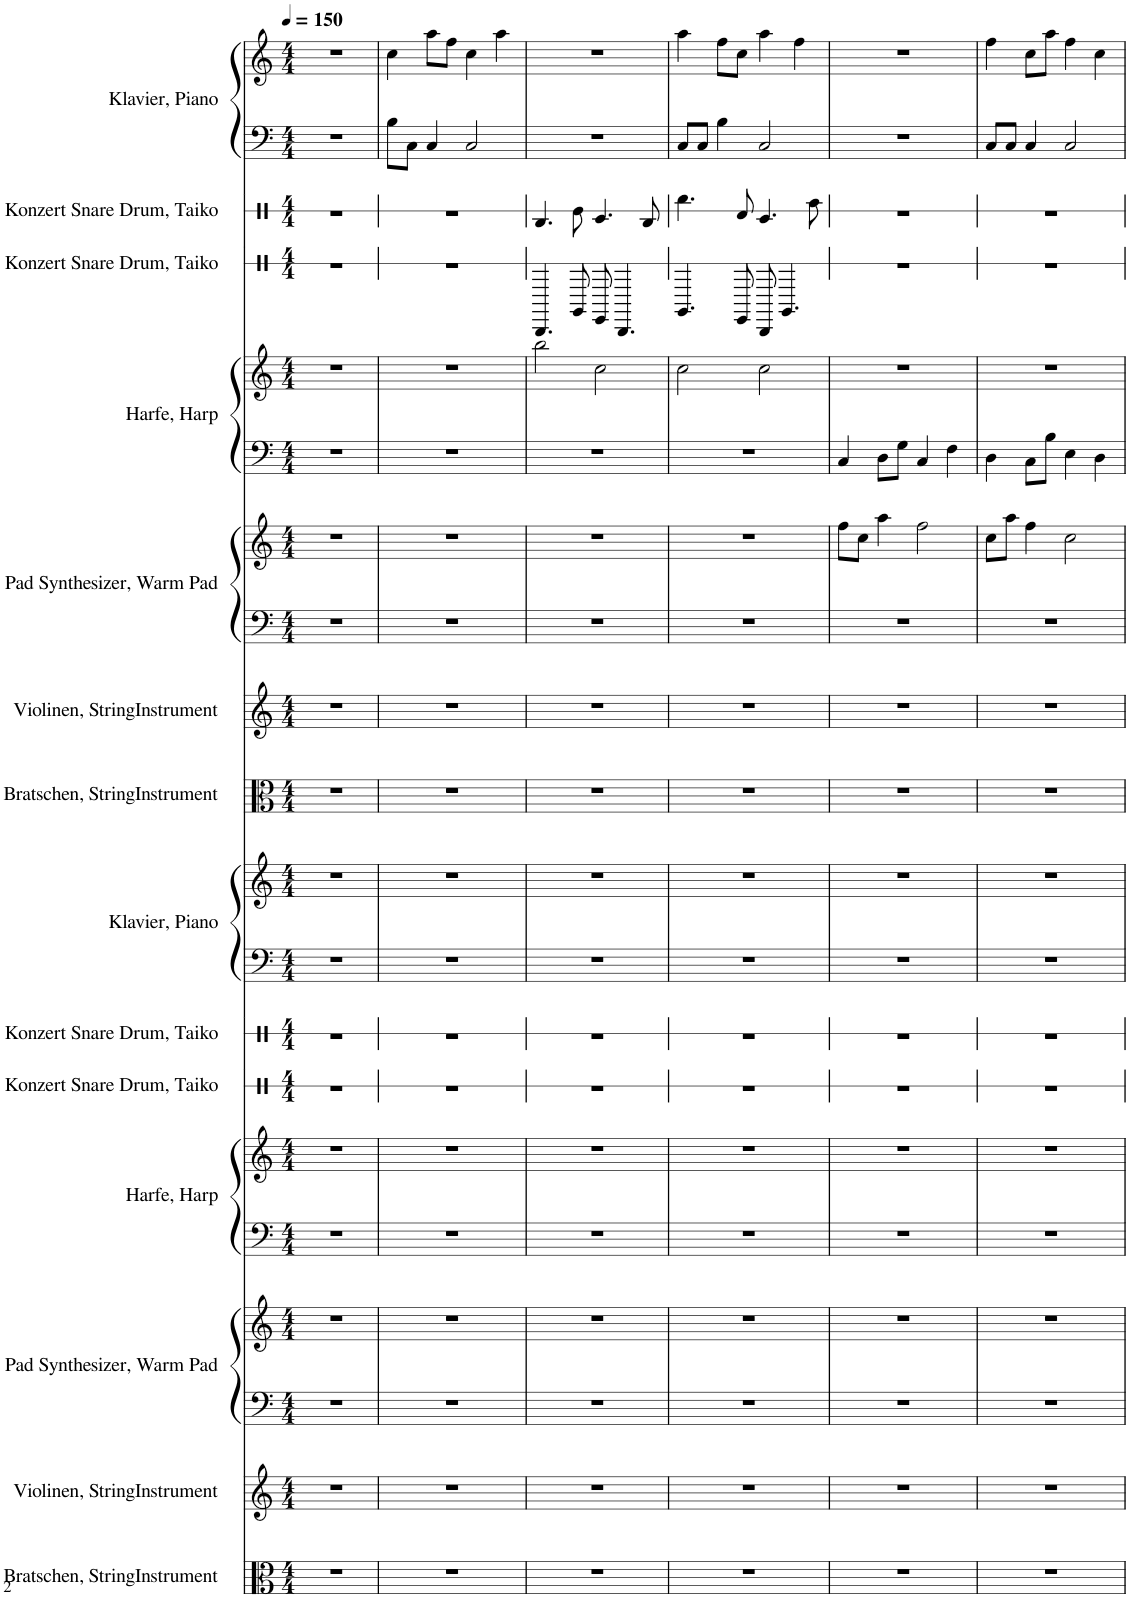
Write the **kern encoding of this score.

**kern	**kern	**kern	**kern	**kern	**kern	**kern	**kern	**kern	**kern	**kern	**kern	**kern	**kern	**kern	**kern	**kern	**kern	**kern	**kern
*part14	*part13	*part12	*part12	*part11	*part11	*part10	*part9	*part8	*part8	*part7	*part6	*part5	*part5	*part4	*part4	*part3	*part2	*part1	*part1
*staff20	*staff19	*staff18	*staff17	*staff16	*staff15	*staff14	*staff13	*staff12	*staff11	*staff10	*staff9	*staff8	*staff7	*staff6	*staff5	*staff4	*staff3	*staff2	*staff1
*I"Bratschen, StringInstrument	*I"Violinen, StringInstrument	*I"Pad Synthesizer, Warm Pad	*	*I"Harfe, Harp	*	*I"Konzert Snare Drum, Taiko	*I"Konzert Snare Drum, Taiko	*I"Klavier, Piano	*	*I"Bratschen, StringInstrument	*I"Violinen, StringInstrument	*I"Pad Synthesizer, Warm Pad	*	*I"Harfe, Harp	*	*I"Konzert Snare Drum, Taiko	*I"Konzert Snare Drum, Taiko	*I"Klavier, Piano	*
*I'Bran.	*I'Vln.	*I'Synth.	*	*I'Hrf.	*	*I'Kon. Sn.	*I'Kon. Sn.	*I'Klav.	*	*I'Bran.	*I'Vln.	*I'Synth.	*	*I'Hrf.	*	*I'Kon. Sn.	*I'Kon. Sn.	*I'Klav.	*
*	*	*	*	*	*	*stria1	*stria1	*	*	*	*	*	*	*	*	*stria1	*stria1	*	*
*clefC3	*clefG2	*clefF4	*clefG2	*clefF4	*clefG2	*clefX	*clefX	*clefF4	*clefG2	*clefC3	*clefG2	*clefF4	*clefG2	*clefF4	*clefG2	*clefX	*clefX	*clefF4	*clefG2
*k[]	*k[]	*k[]	*k[]	*k[]	*k[]	*k[]	*k[]	*k[]	*k[]	*k[]	*k[]	*k[]	*k[]	*k[]	*k[]	*k[]	*k[]	*k[]	*k[]
*M4/4	*M4/4	*M4/4	*M4/4	*M4/4	*M4/4	*M4/4	*M4/4	*M4/4	*M4/4	*M4/4	*M4/4	*M4/4	*M4/4	*M4/4	*M4/4	*M4/4	*M4/4	*M4/4	*M4/4
*MM150	*MM150	*MM150	*MM150	*MM150	*MM150	*MM150	*MM150	*MM150	*MM150	*MM150	*MM150	*MM150	*MM150	*MM150	*MM150	*MM150	*MM150	*MM150	*MM150
=1	=1	=1	=1	=1	=1	=1	=1	=1	=1	=1	=1	=1	=1	=1	=1	=1	=1	=1	=1
1r	1r	1r	1r	1r	1r	1r	1r	1r	1r	1r	1r	1r	1r	1r	1r	1r	1r	1r	1r
=2	=2	=2	=2	=2	=2	=2	=2	=2	=2	=2	=2	=2	=2	=2	=2	=2	=2	=2	=2
1r	1r	1r	1r	1r	1r	1r	1r	1r	1r	1r	1r	1r	1r	1r	1r	1r	1r	8B\L	4cc\
.	.	.	.	.	.	.	.	.	.	.	.	.	.	.	.	.	.	8C\J	.
.	.	.	.	.	.	.	.	.	.	.	.	.	.	.	.	.	.	4C/	8aa\L
.	.	.	.	.	.	.	.	.	.	.	.	.	.	.	.	.	.	.	8ff\J
.	.	.	.	.	.	.	.	.	.	.	.	.	.	.	.	.	.	2C/	4cc\
.	.	.	.	.	.	.	.	.	.	.	.	.	.	.	.	.	.	.	4aa\
=3	=3	=3	=3	=3	=3	=3	=3	=3	=3	=3	=3	=3	=3	=3	=3	=3	=3	=3	=3
1r	1r	1r	1r	1r	1r	1r	1r	1r	1r	1r	1r	1r	1r	1r	2bb\	4.C/	4.cc/	1r	1r
.	.	.	.	.	.	.	.	.	.	.	.	.	.	.	.	8A/	8ff\	.	.
.	.	.	.	.	.	.	.	.	.	.	.	.	.	.	2cc\	8F/	4.dd/	.	.
.	.	.	.	.	.	.	.	.	.	.	.	.	.	.	.	4.C/	.	.	.
.	.	.	.	.	.	.	.	.	.	.	.	.	.	.	.	.	8cc/	.	.
=4	=4	=4	=4	=4	=4	=4	=4	=4	=4	=4	=4	=4	=4	=4	=4	=4	=4	=4	=4
1r	1r	1r	1r	1r	1r	1r	1r	1r	1r	1r	1r	1r	1r	1r	2cc\	4.A/	4.bb\	8C/L	4aa\
.	.	.	.	.	.	.	.	.	.	.	.	.	.	.	.	.	.	8C/J	.
.	.	.	.	.	.	.	.	.	.	.	.	.	.	.	.	.	.	4B\	8ff\L
.	.	.	.	.	.	.	.	.	.	.	.	.	.	.	.	8F/	8ee/	.	8cc\J
.	.	.	.	.	.	.	.	.	.	.	.	.	.	.	2cc\	8C/	4.dd/	2C/	4aa\
.	.	.	.	.	.	.	.	.	.	.	.	.	.	.	.	4.A/	.	.	.
.	.	.	.	.	.	.	.	.	.	.	.	.	.	.	.	.	.	.	4ff\
.	.	.	.	.	.	.	.	.	.	.	.	.	.	.	.	.	8aa\	.	.
=5	=5	=5	=5	=5	=5	=5	=5	=5	=5	=5	=5	=5	=5	=5	=5	=5	=5	=5	=5
1r	1r	1r	1r	1r	1r	1r	1r	1r	1r	1r	1r	1r	8ff\L	4C/	1r	1r	1r	1r	1r
.	.	.	.	.	.	.	.	.	.	.	.	.	8cc\J	.	.	.	.	.	.
.	.	.	.	.	.	.	.	.	.	.	.	.	4aa\	8D\L	.	.	.	.	.
.	.	.	.	.	.	.	.	.	.	.	.	.	.	8G\J	.	.	.	.	.
.	.	.	.	.	.	.	.	.	.	.	.	.	2ff\	4C/	.	.	.	.	.
.	.	.	.	.	.	.	.	.	.	.	.	.	.	4F\	.	.	.	.	.
=6	=6	=6	=6	=6	=6	=6	=6	=6	=6	=6	=6	=6	=6	=6	=6	=6	=6	=6	=6
1r	1r	1r	1r	1r	1r	1r	1r	1r	1r	1r	1r	1r	8cc\L	4D\	1r	1r	1r	8C/L	4ff\
.	.	.	.	.	.	.	.	.	.	.	.	.	8aa\J	.	.	.	.	8C/J	.
.	.	.	.	.	.	.	.	.	.	.	.	.	4ff\	8C\L	.	.	.	4C/	8cc\L
.	.	.	.	.	.	.	.	.	.	.	.	.	.	8B\J	.	.	.	.	8aa\J
.	.	.	.	.	.	.	.	.	.	.	.	.	2cc\	4E\	.	.	.	2C/	4ff\
.	.	.	.	.	.	.	.	.	.	.	.	.	.	4D\	.	.	.	.	4cc\
=	=	=	=	=	=	=	=	=	=	=	=	=	=	=	=	=	=	=	=
*-	*-	*-	*-	*-	*-	*-	*-	*-	*-	*-	*-	*-	*-	*-	*-	*-	*-	*-	*-
